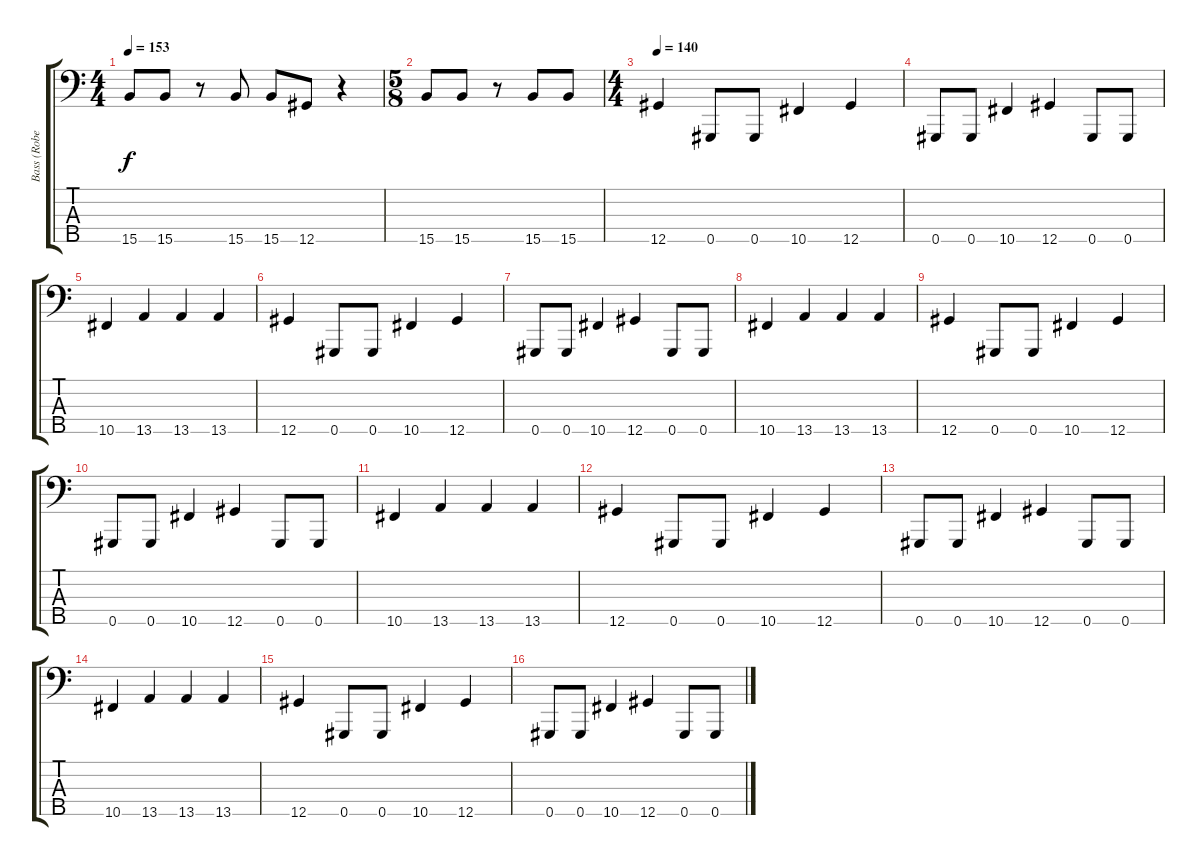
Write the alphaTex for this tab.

\track ("Bass (Robert Trujillo)" "Bass (Robe") {instrument electricbassfinger}
\staff {score tabs}
\tuning (E2 B1 Gb1 B0 Ab0) {hide}
\ts (4 4)
\tempo 153
\clef f4
\ks c
15.5.8{dy f} 15.5.8 r.8 15.5.8 15.5.8 12.5.8 r.4 |
\ts (5 8)
15.5.8 15.5.8 r.8 15.5.8 15.5.8 |
\ts (4 4)
\tempo 140
12.5.4 0.5.8 0.5.8 10.5.4 12.5.4 |
0.5.8 0.5.8 10.5.4 12.5.4 0.5.8 0.5.8 |
10.5.4 13.5.4 13.5.4 13.5.4 |
12.5.4 0.5.8 0.5.8 10.5.4 12.5.4 |
0.5.8 0.5.8 10.5.4 12.5.4 0.5.8 0.5.8 |
10.5.4 13.5.4 13.5.4 13.5.4 |
12.5.4 0.5.8 0.5.8 10.5.4 12.5.4 |
0.5.8 0.5.8 10.5.4 12.5.4 0.5.8 0.5.8 |
10.5.4 13.5.4 13.5.4 13.5.4 |
12.5.4 0.5.8 0.5.8 10.5.4 12.5.4 |
0.5.8 0.5.8 10.5.4 12.5.4 0.5.8 0.5.8 |
10.5.4 13.5.4 13.5.4 13.5.4 |
12.5.4 0.5.8 0.5.8 10.5.4 12.5.4 |
0.5.8 0.5.8 10.5.4 12.5.4 0.5.8 0.5.8
